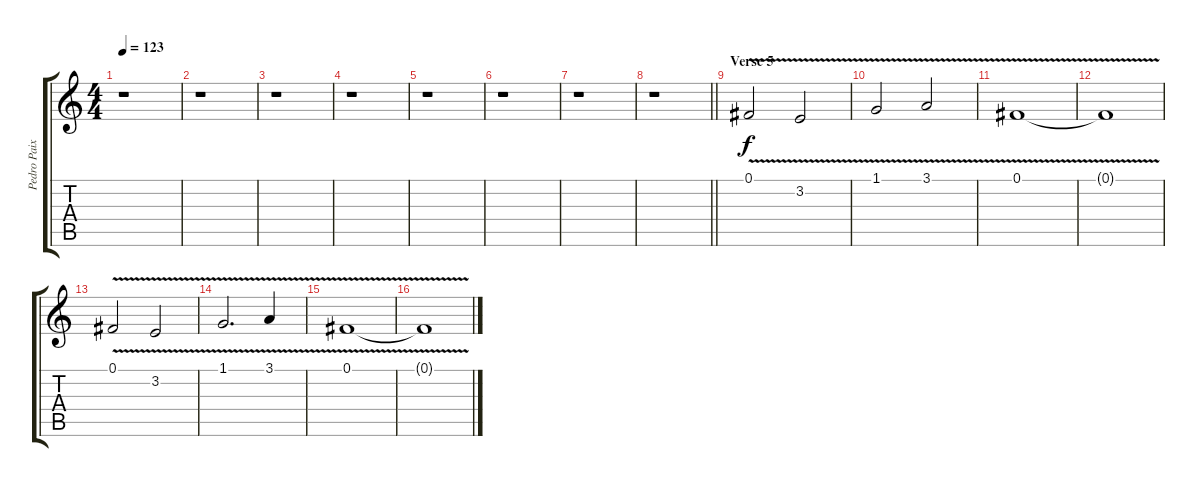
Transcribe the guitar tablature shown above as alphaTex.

\track ("" "Pedro Paix") {instrument pad2warm}
\staff {score tabs}
\tuning (Gb4 Db4 A3 E3 B2 Gb2) {hide}
\ts (4 4)
\tempo 123
\clef g2
\ks c
r.1{dy f} |
r.1 |
r.1 |
r.1 |
r.1 |
r.1 |
r.1 |
\barLineRight lightlight
r.1 |
\section ("" "Verse 5")
0.1{v}.2{volume 10 instrument fx5brightness} 3.2{v}.2 |
1.1{v}.2 3.1{v}.2 |
0.1{v}.1 |
0.1{t}.1 |
0.1{v}.2{volume 10 instrument fx5brightness} 3.2{v}.2 |
1.1{v}.2{d} 3.1{v}.4 |
0.1{v}.1 |
0.1{t}.1
